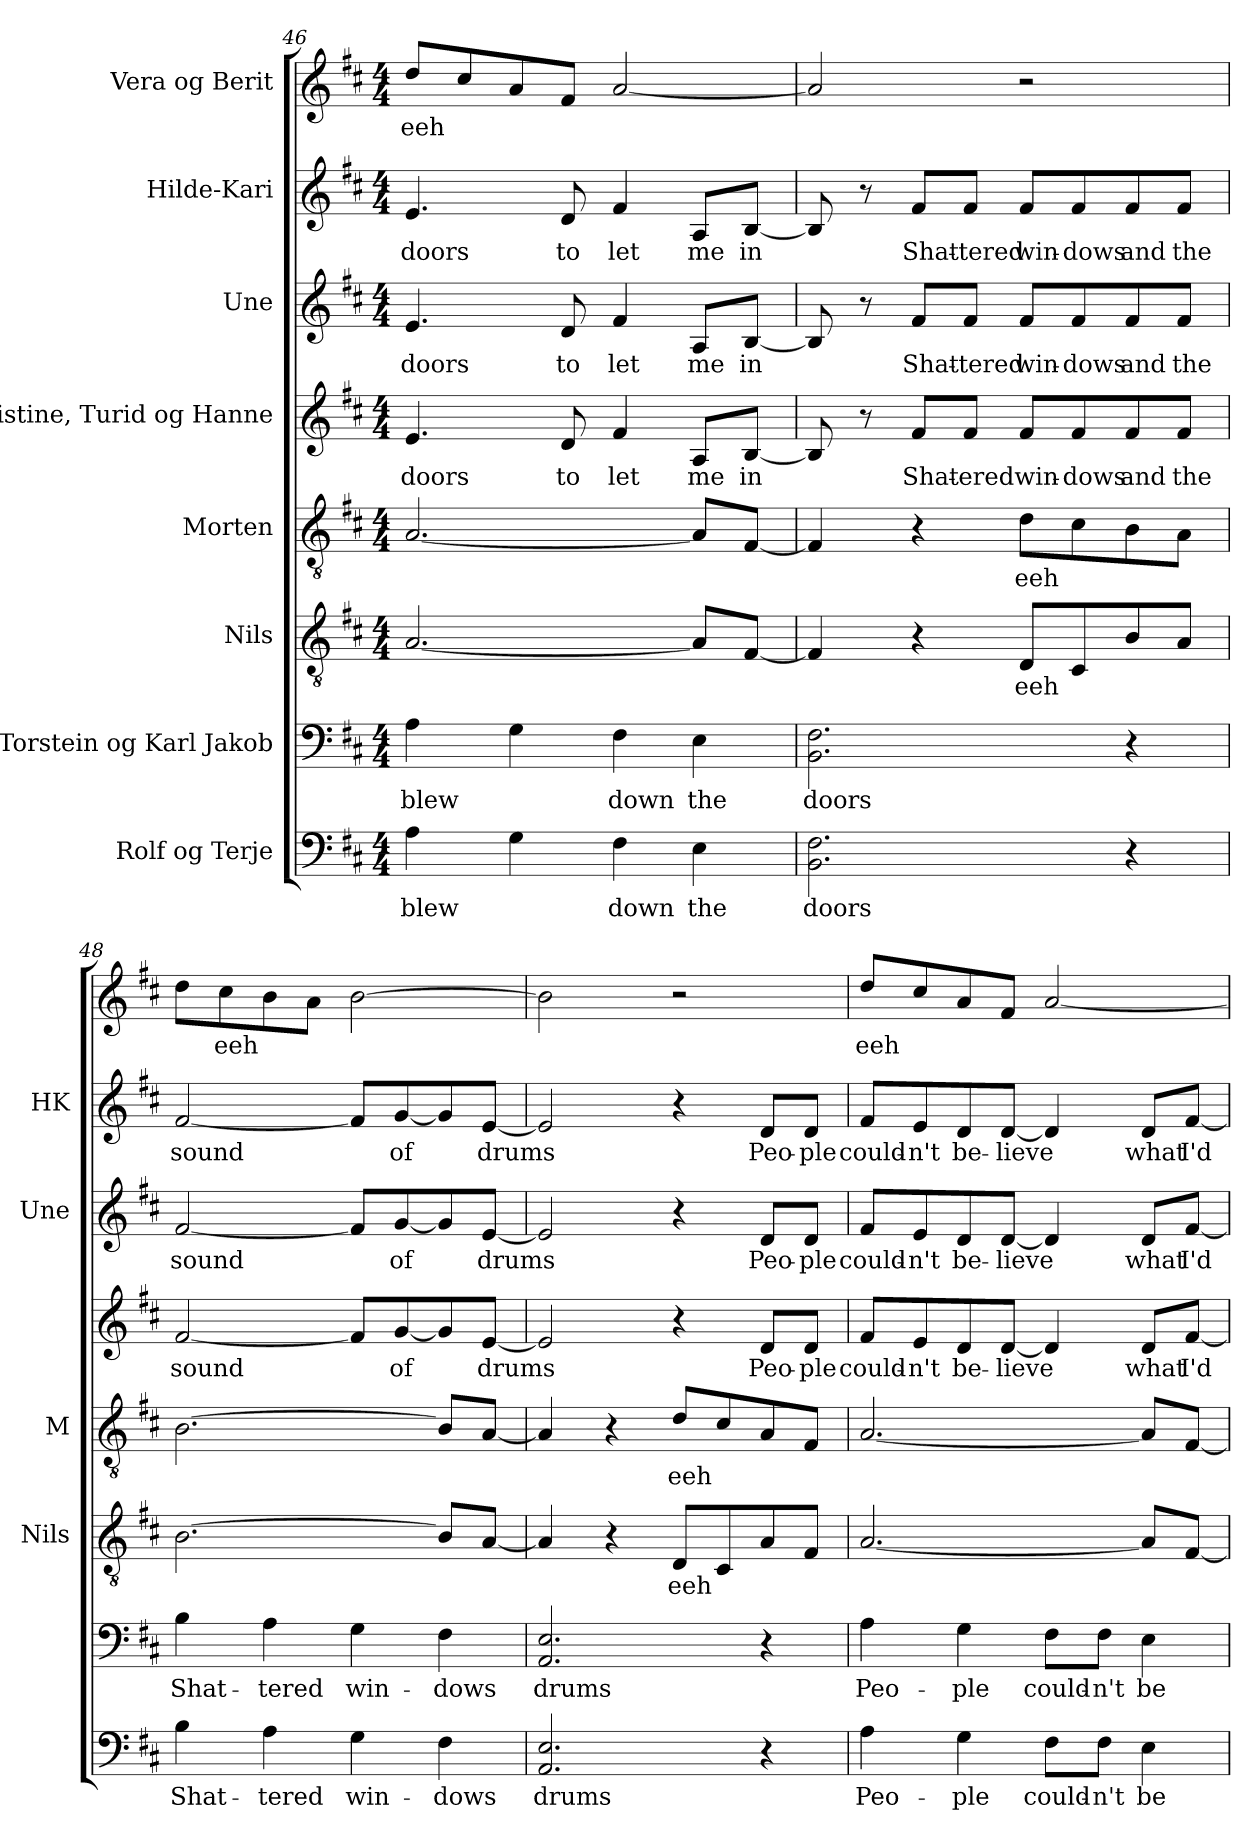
**kern	**text	**kern	**text	**kern	**text	**kern	**text	**kern	**text	**kern	**text	**kern	**text	**kern	**text
*part8	*part8	*part7	*part7	*part6	*part6	*part5	*part5	*part4	*part4	*part3	*part3	*part2	*part2	*part1	*part1
*staff8	*staff8	*staff7	*staff7	*staff6	*staff6	*staff5	*staff5	*staff4	*staff4	*staff3	*staff3	*staff2	*staff2	*staff1	*staff1
*I"Rolf og Terje	*	*I"Torstein og Karl Jakob	*	*I"Nils	*	*I"Morten	*	*I"Kristine, Turid og Hanne	*	*I"Une	*	*I"Hilde-Kari	*	*I"Vera og Berit	*
*	*	*	*	*I'Nils	*	*I'M	*	*	*	*I'Une	*	*I'HK	*	*	*
!!LO:PB:g=z
*clefF4	*	*clefF4	*	*clefGv2	*	*clefGv2	*	*clefG2	*	*clefG2	*	*clefG2	*	*clefG2	*
*k[f#c#]	*	*k[f#c#]	*	*k[f#c#]	*	*k[f#c#]	*	*k[f#c#]	*	*k[f#c#]	*	*k[f#c#]	*	*k[f#c#]	*
*M4/4	*	*M4/4	*	*M4/4	*	*M4/4	*	*M4/4	*	*M4/4	*	*M4/4	*	*M4/4	*
=46	=46	=46	=46	=46	=46	=46	=46	=46	=46	=46	=46	=46	=46	=46	=46
!	!LO:LY:b	!	!LO:LY:b	!	!	!	!	!	!LO:LY:b	!	!LO:LY:b	!	!LO:LY:b	!	!LO:LY:b
4A\	blew	4A\	blew	[2.A/	.	[2.A/	.	4.e/	doors	4.e/	doors	4.e/	doors	8dd/L	eeh
.	.	.	.	.	.	.	.	.	.	.	.	.	.	8cc#/	.
4G\	.	4G\	.	.	.	.	.	.	.	.	.	.	.	8a/	.
!	!	!	!	!	!	!	!	!	!LO:LY:b	!	!LO:LY:b	!	!LO:LY:b	!	!
.	.	.	.	.	.	.	.	8d/	to	8d/	to	8d/	to	8f#/J	.
!	!LO:LY:b	!	!LO:LY:b	!	!	!	!	!	!LO:LY:b	!	!LO:LY:b	!	!LO:LY:b	!	!
4F#\	down	4F#\	down	.	.	.	.	4f#/	let	4f#/	let	4f#/	let	[2a/	.
!	!LO:LY:b	!	!LO:LY:b	!	!	!	!	!	!LO:LY:b	!	!LO:LY:b	!	!LO:LY:b	!	!
4E\	the	4E\	the	8A/L]	.	8A/L]	.	8A/L	me	8A/L	me	8A/L	me	.	.
!	!	!	!	!	!	!	!	!	!LO:LY:b	!	!LO:LY:b	!	!LO:LY:b	!	!
.	.	.	.	[8F#/J	.	[8F#/J	.	[8B/J	in	[8B/J	in	[8B/J	in	.	.
=47	=47	=47	=47	=47	=47	=47	=47	=47	=47	=47	=47	=47	=47	=47	=47
!	!LO:LY:b	!	!LO:LY:b	!	!	!	!	!	!	!	!	!	!	!	!
2.BB\ 2.F#\	doors	2.BB\ 2.F#\	doors	4F#/]	.	4F#/]	.	8B/]	.	8B/]	.	8B/]	.	2a/]	.
.	.	.	.	.	.	.	.	8r	.	8r	.	8r	.	.	.
!	!	!	!	!	!	!	!	!	!LO:LY:b	!	!LO:LY:b	!	!LO:LY:b	!	!
.	.	.	.	4r	.	4r	.	8f#/L	Shat-	8f#/L	Shat-	8f#/L	Shat-	.	.
!	!	!	!	!	!	!	!	!	!LO:LY:b	!	!LO:LY:b	!	!LO:LY:b	!	!
.	.	.	.	.	.	.	.	8f#/J	-ered	8f#/J	-tered	8f#/J	-tered	.	.
!	!	!	!	!	!LO:LY:b	!	!LO:LY:b	!	!LO:LY:b	!	!LO:LY:b	!	!LO:LY:b	!	!
.	.	.	.	8D/L	eeh	8d\L	eeh	8f#/L	win-	8f#/L	win-	8f#/L	win-	2r	.
!	!	!	!	!	!	!	!	!	!LO:LY:b	!	!LO:LY:b	!	!LO:LY:b	!	!
.	.	.	.	8C#/	.	8c#\	.	8f#/	-dows	8f#/	-dows	8f#/	-dows	.	.
!	!	!	!	!	!	!	!	!	!LO:LY:b	!	!LO:LY:b	!	!LO:LY:b	!	!
4r	.	4r	.	8B/	.	8B\	.	8f#/	and	8f#/	and	8f#/	and	.	.
!	!	!	!	!	!	!	!	!	!LO:LY:b	!	!LO:LY:b	!	!LO:LY:b	!	!
.	.	.	.	8A/J	.	8A\J	.	8f#/J	the	8f#/J	the	8f#/J	the	.	.
=48	=48	=48	=48	=48	=48	=48	=48	=48	=48	=48	=48	=48	=48	=48	=48
!	!LO:LY:b	!	!LO:LY:b	!	!	!	!	!	!LO:LY:b	!	!LO:LY:b	!	!LO:LY:b	!	!
4B\	Shat-	4B\	Shat-	[2.B\	.	[2.B\	.	[2f#/	sound	[2f#/	sound	[2f#/	sound	8dd\L	.
!	!	!	!	!	!	!	!	!	!	!	!	!	!	!	!LO:LY:b
.	.	.	.	.	.	.	.	.	.	.	.	.	.	8cc#\	eeh
!	!LO:LY:b	!	!LO:LY:b	!	!	!	!	!	!	!	!	!	!	!	!
4A\	-tered	4A\	-tered	.	.	.	.	.	.	.	.	.	.	8b\	.
.	.	.	.	.	.	.	.	.	.	.	.	.	.	8a\J	.
!	!LO:LY:b	!	!LO:LY:b	!	!	!	!	!	!	!	!	!	!	!	!
4G\	win-	4G\	win-	.	.	.	.	8f#/L]	.	8f#/L]	.	8f#/L]	.	[2b\	.
!	!	!	!	!	!	!	!	!	!LO:LY:b	!	!LO:LY:b	!	!LO:LY:b	!	!
.	.	.	.	.	.	.	.	[8g/	of	[8g/	of	[8g/	of	.	.
!	!LO:LY:b	!	!LO:LY:b	!	!	!	!	!	!	!	!	!	!	!	!
4F#\	-dows	4F#\	-dows	8B/L]	.	8B/L]	.	8g/]	.	8g/]	.	8g/]	.	.	.
!	!	!	!	!	!	!	!	!	!LO:LY:b	!	!LO:LY:b	!	!LO:LY:b	!	!
.	.	.	.	[8A/J	.	[8A/J	.	[8e/J	drums	[8e/J	drums	[8e/J	drums	.	.
!!LO:PB:g=z
=49	=49	=49	=49	=49	=49	=49	=49	=49	=49	=49	=49	=49	=49	=49	=49
!	!LO:LY:b	!	!LO:LY:b	!	!	!	!	!	!	!	!	!	!	!	!
2.AA/ 2.E/	drums	2.AA/ 2.E/	drums	4A/]	.	4A/]	.	2e/]	.	2e/]	.	2e/]	.	2b\]	.
.	.	.	.	4r	.	4r	.	.	.	.	.	.	.	.	.
!	!	!	!	!	!LO:LY:b	!	!LO:LY:b	!	!	!	!	!	!	!	!
.	.	.	.	8D/L	eeh	8d/L	eeh	4r	.	4r	.	4r	.	2r	.
.	.	.	.	8C#/	.	8c#/	.	.	.	.	.	.	.	.	.
!	!	!	!	!	!	!	!	!	!LO:LY:b	!	!LO:LY:b	!	!LO:LY:b	!	!
4r	.	4r	.	8A/	.	8A/	.	8d/L	Peo-	8d/L	Peo-	8d/L	Peo-	.	.
!	!	!	!	!	!	!	!	!	!LO:LY:b	!	!LO:LY:b	!	!LO:LY:b	!	!
.	.	.	.	8F#/J	.	8F#/J	.	8d/J	-ple	8d/J	-ple	8d/J	-ple	.	.
=50	=50	=50	=50	=50	=50	=50	=50	=50	=50	=50	=50	=50	=50	=50	=50
!	!LO:LY:b	!	!LO:LY:b	!	!	!	!	!	!LO:LY:b	!	!LO:LY:b	!	!LO:LY:b	!	!LO:LY:b
4A\	Peo-	4A\	Peo-	[2.A/	.	[2.A/	.	8f#/L	could-	8f#/L	could-	8f#/L	could-	8dd/L	eeh
!	!	!	!	!	!	!	!	!	!LO:LY:b	!	!LO:LY:b	!	!LO:LY:b	!	!
.	.	.	.	.	.	.	.	8e/	-n't	8e/	-n't	8e/	-n't	8cc#/	.
!	!LO:LY:b	!	!LO:LY:b	!	!	!	!	!	!LO:LY:b	!	!LO:LY:b	!	!LO:LY:b	!	!
4G\	-ple	4G\	-ple	.	.	.	.	8d/	be-	8d/	be-	8d/	be-	8a/	.
!	!	!	!	!	!	!	!	!	!LO:LY:b	!	!LO:LY:b	!	!LO:LY:b	!	!
.	.	.	.	.	.	.	.	[8d/J	-lieve	[8d/J	-lieve	[8d/J	-lieve	8f#/J	.
!	!LO:LY:b	!	!LO:LY:b	!	!	!	!	!	!	!	!	!	!	!	!
8F#\L	could-	8F#\L	could-	.	.	.	.	4d/]	.	4d/]	.	4d/]	.	[2a/	.
!	!LO:LY:b	!	!LO:LY:b	!	!	!	!	!	!	!	!	!	!	!	!
8F#\J	-n't	8F#\J	-n't	.	.	.	.	.	.	.	.	.	.	.	.
!	!LO:LY:b	!	!LO:LY:b	!	!	!	!	!	!LO:LY:b	!	!LO:LY:b	!	!LO:LY:b	!	!
4E\	be	4E\	be	8A/L]	.	8A/L]	.	8d/L	what	8d/L	what	8d/L	what	.	.
!	!	!	!	!	!	!	!	!	!LO:LY:b	!	!LO:LY:b	!	!LO:LY:b	!	!
.	.	.	.	[8F#/J	.	[8F#/J	.	[8f#/J	I'd	[8f#/J	I'd	[8f#/J	I'd	.	.
=	=	=	=	=	=	=	=	=	=	=	=	=	=	=	=
*-	*-	*-	*-	*-	*-	*-	*-	*-	*-	*-	*-	*-	*-	*-	*-
